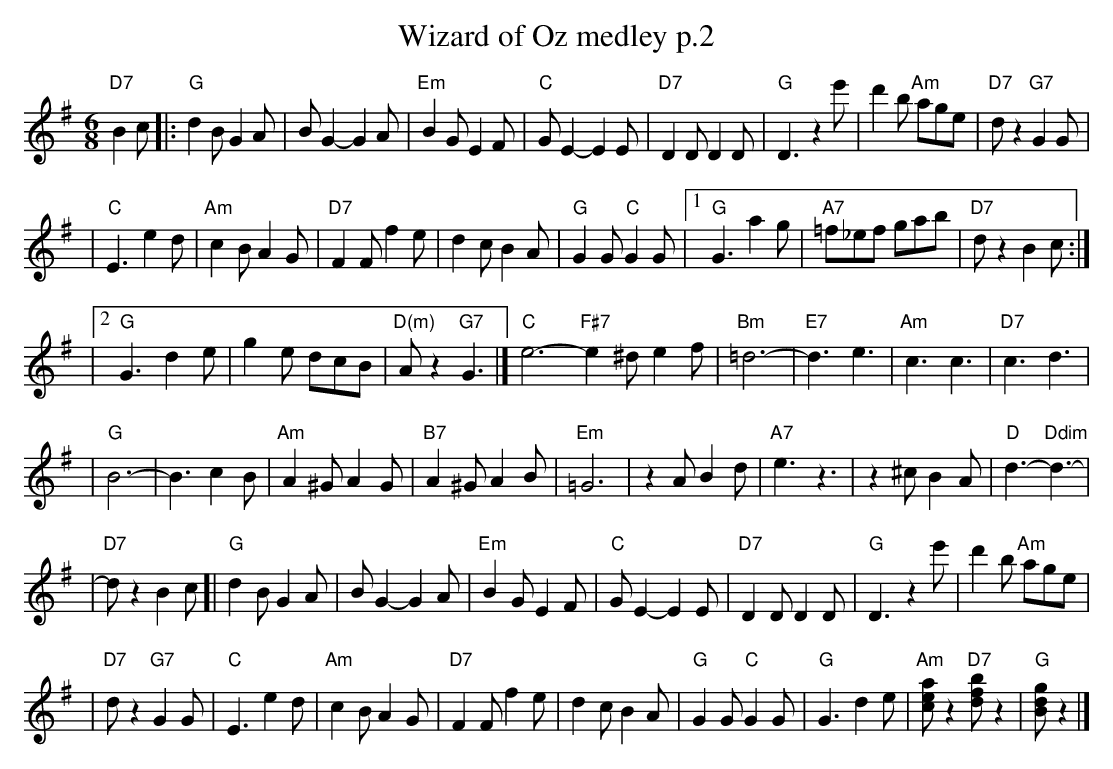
X:1
T: Wizard of Oz medley p.2
M: 6/8
L: 1/8
K: G
"D7"B2c \
|: "G"d2B G2A | BG2- G2A | "Em"B2G E2F | "C"GE2- E2E \
| "D7"D2D D2D | "G"D3 z2e' | d'2b "Am"age | "D7"dz2 "G7"G2G |
| "C"E3 e2d | "Am"c2B A2G | "D7"F2F f2e | d2c B2A | "G"G2G "C"G2G \
|1 "G"G3 a2g | "A7"=f_ef gab | "D7"dz2 B2c :|
|2 "G"G3 d2e | g2e dcB | "D(m)"Az2 "G7"G3 |] "C"e6- "F#7"e2^d e2f \
| "Bm"=d6- | "E7"d3 e3 | "Am"c3 c3 | "D7"c3 d3 |
| "G"B6- | B3 c2B | "Am"A2^G A2G | "B7"A2^G A2B | "Em"=G6 \
| z2A B2d | "A7"e3 z3 | z2^c B2A | "D"d3- "Ddim"d3- |
| "D7"dz2 B2c [| "G"d2B G2A | BG2- G2A | "Em"B2G E2F | "C"GE2- E2E \
| "D7"D2D D2D | "G"D3 z2e' | d'2b "Am"age |
| "D7"dz2 "G7"G2G | "C"E3 e2d | "Am"c2B A2G | "D7"F2F f2e \
| d2c B2A | "G"G2G "C"G2G | "G"G3 d2e | "Am"[aec]z2 "D7"[bfd]z2 | "G"[gdB]z2 |]
